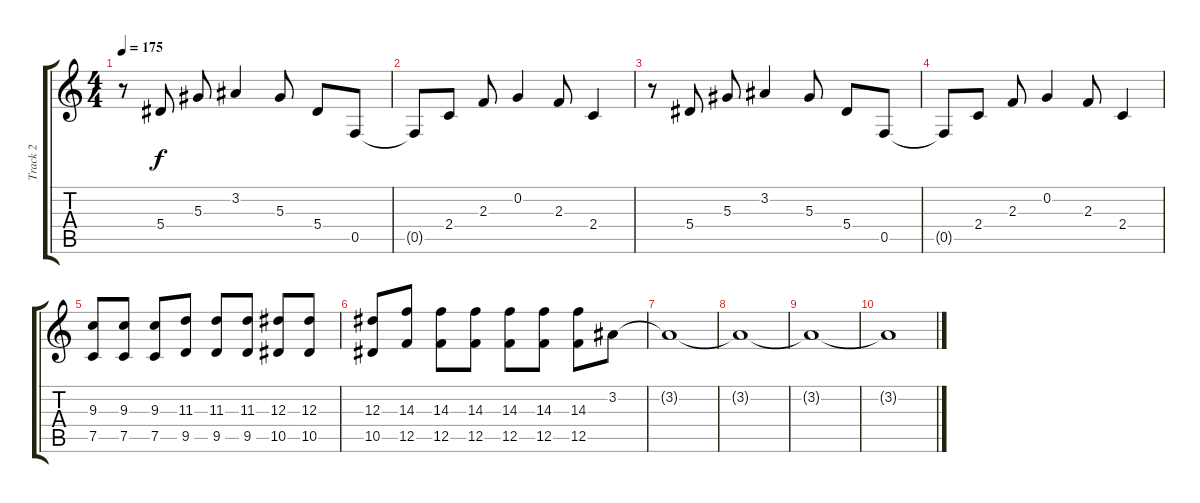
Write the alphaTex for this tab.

\track ("Track 2" "Track 2") {instrument distortionguitar}
\staff {score tabs}
\tuning (C4 G3 Eb3 Bb2 F2 C2) {hide}
\ts (4 4)
\tempo 175
\clef g2
\ks c
r.8{dy f} 5.4.8 5.3.8 3.2.4 5.3.8 5.4.8 0.5.8 |
0.5{t}.8 2.4.8 2.3.8 0.2.4 2.3.8 2.4.4 |
r.8 5.4.8 5.3.8 3.2.4 5.3.8 5.4.8 0.5.8 |
0.5{t}.8 2.4.8 2.3.8 0.2.4 2.3.8 2.4.4 |
(9.3 7.5).8 (9.3 7.5).8 (9.3 7.5).8 (11.3 9.5).8 (11.3 9.5).8 (11.3 9.5).8 (12.3 10.5).8 (12.3 10.5).8 |
(12.3 10.5).8 (14.3 12.5).8 (14.3 12.5).8 (14.3 12.5).8 (14.3 12.5).8 (14.3 12.5).8 (14.3 12.5).8 3.2.8 |
3.2{t}.1 |
3.2{t}.1 |
3.2{t}.1 |
3.2{t}.1
